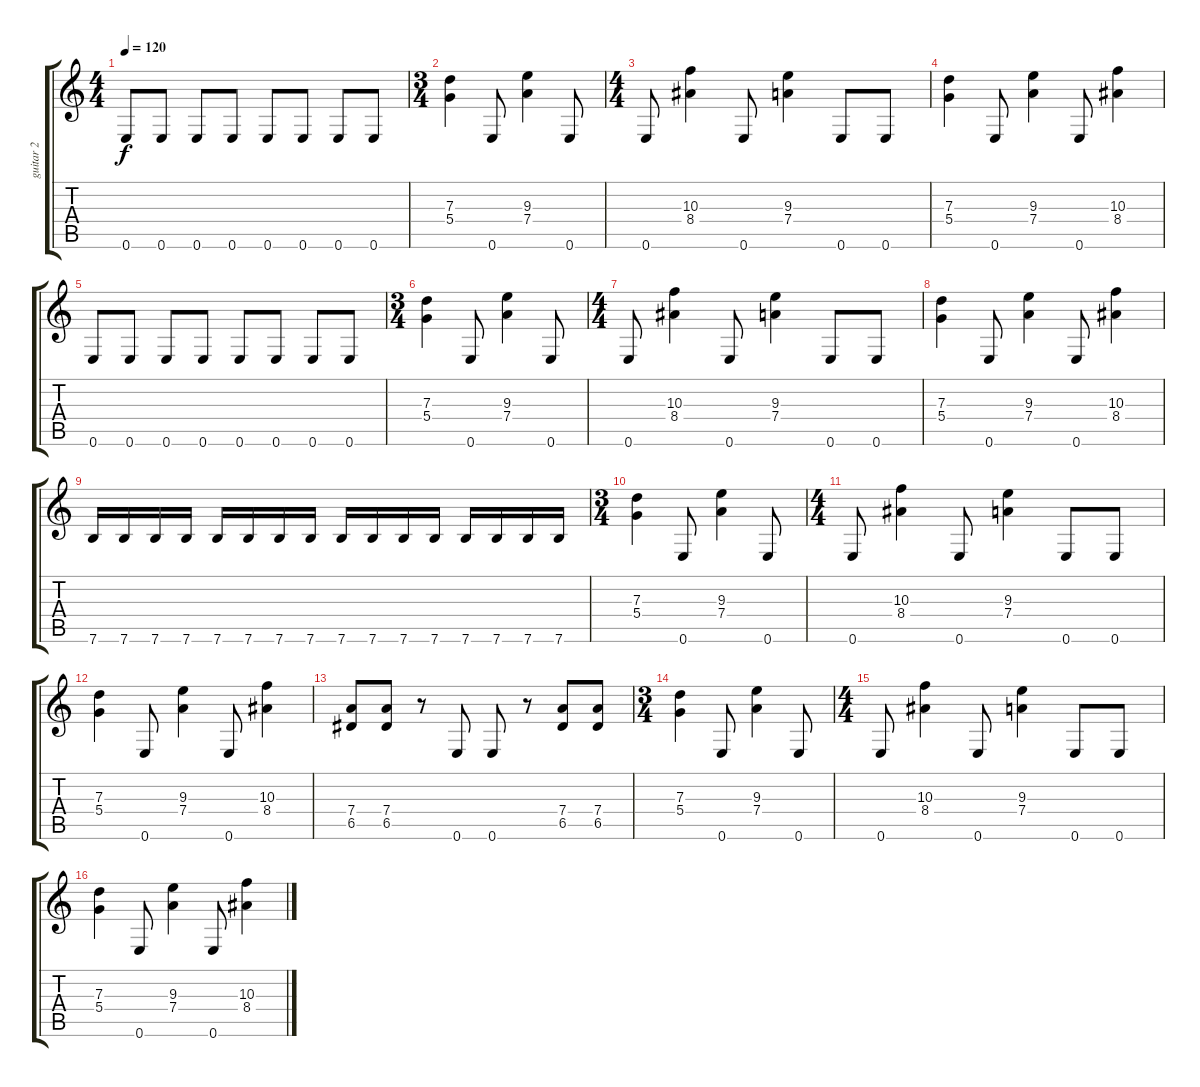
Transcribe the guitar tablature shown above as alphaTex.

\track ("guitar 2" "guitar 2") {instrument distortionguitar}
\staff {score tabs}
\tuning (E4 B3 G3 D3 A2 E2) {hide}
\ts (4 4)
\tempo 120
\clef g2
\ks c
0.6.8{dy f} 0.6.8 0.6.8 0.6.8 0.6.8 0.6.8 0.6.8 0.6.8 |
\ts (3 4)
(7.3 5.4).4 0.6.8 (9.3 7.4).4 0.6.8 |
\ts (4 4)
0.6.8 (10.3 8.4).4 0.6.8 (9.3 7.4).4 0.6.8 0.6.8 |
(7.3 5.4).4 0.6.8 (9.3 7.4).4 0.6.8 (10.3 8.4).4 |
0.6.8 0.6.8 0.6.8 0.6.8 0.6.8 0.6.8 0.6.8 0.6.8 |
\ts (3 4)
(7.3 5.4).4 0.6.8 (9.3 7.4).4 0.6.8 |
\ts (4 4)
0.6.8 (10.3 8.4).4 0.6.8 (9.3 7.4).4 0.6.8 0.6.8 |
(7.3 5.4).4 0.6.8 (9.3 7.4).4 0.6.8 (10.3 8.4).4 |
7.6.16 7.6.16 7.6.16 7.6.16 7.6.16 7.6.16 7.6.16 7.6.16 7.6.16 7.6.16 7.6.16 7.6.16 7.6.16 7.6.16 7.6.16 7.6.16 |
\ts (3 4)
(7.3 5.4).4 0.6.8 (9.3 7.4).4 0.6.8 |
\ts (4 4)
0.6.8 (10.3 8.4).4 0.6.8 (9.3 7.4).4 0.6.8 0.6.8 |
(7.3 5.4).4 0.6.8 (9.3 7.4).4 0.6.8 (10.3 8.4).4 |
(7.4 6.5).8 (7.4 6.5).8 r.8 0.6.8 0.6.8 r.8 (7.4 6.5).8 (7.4 6.5).8 |
\ts (3 4)
(7.3 5.4).4 0.6.8 (9.3 7.4).4 0.6.8 |
\ts (4 4)
0.6.8 (10.3 8.4).4 0.6.8 (9.3 7.4).4 0.6.8 0.6.8 |
(7.3 5.4).4 0.6.8 (9.3 7.4).4 0.6.8 (10.3 8.4).4
